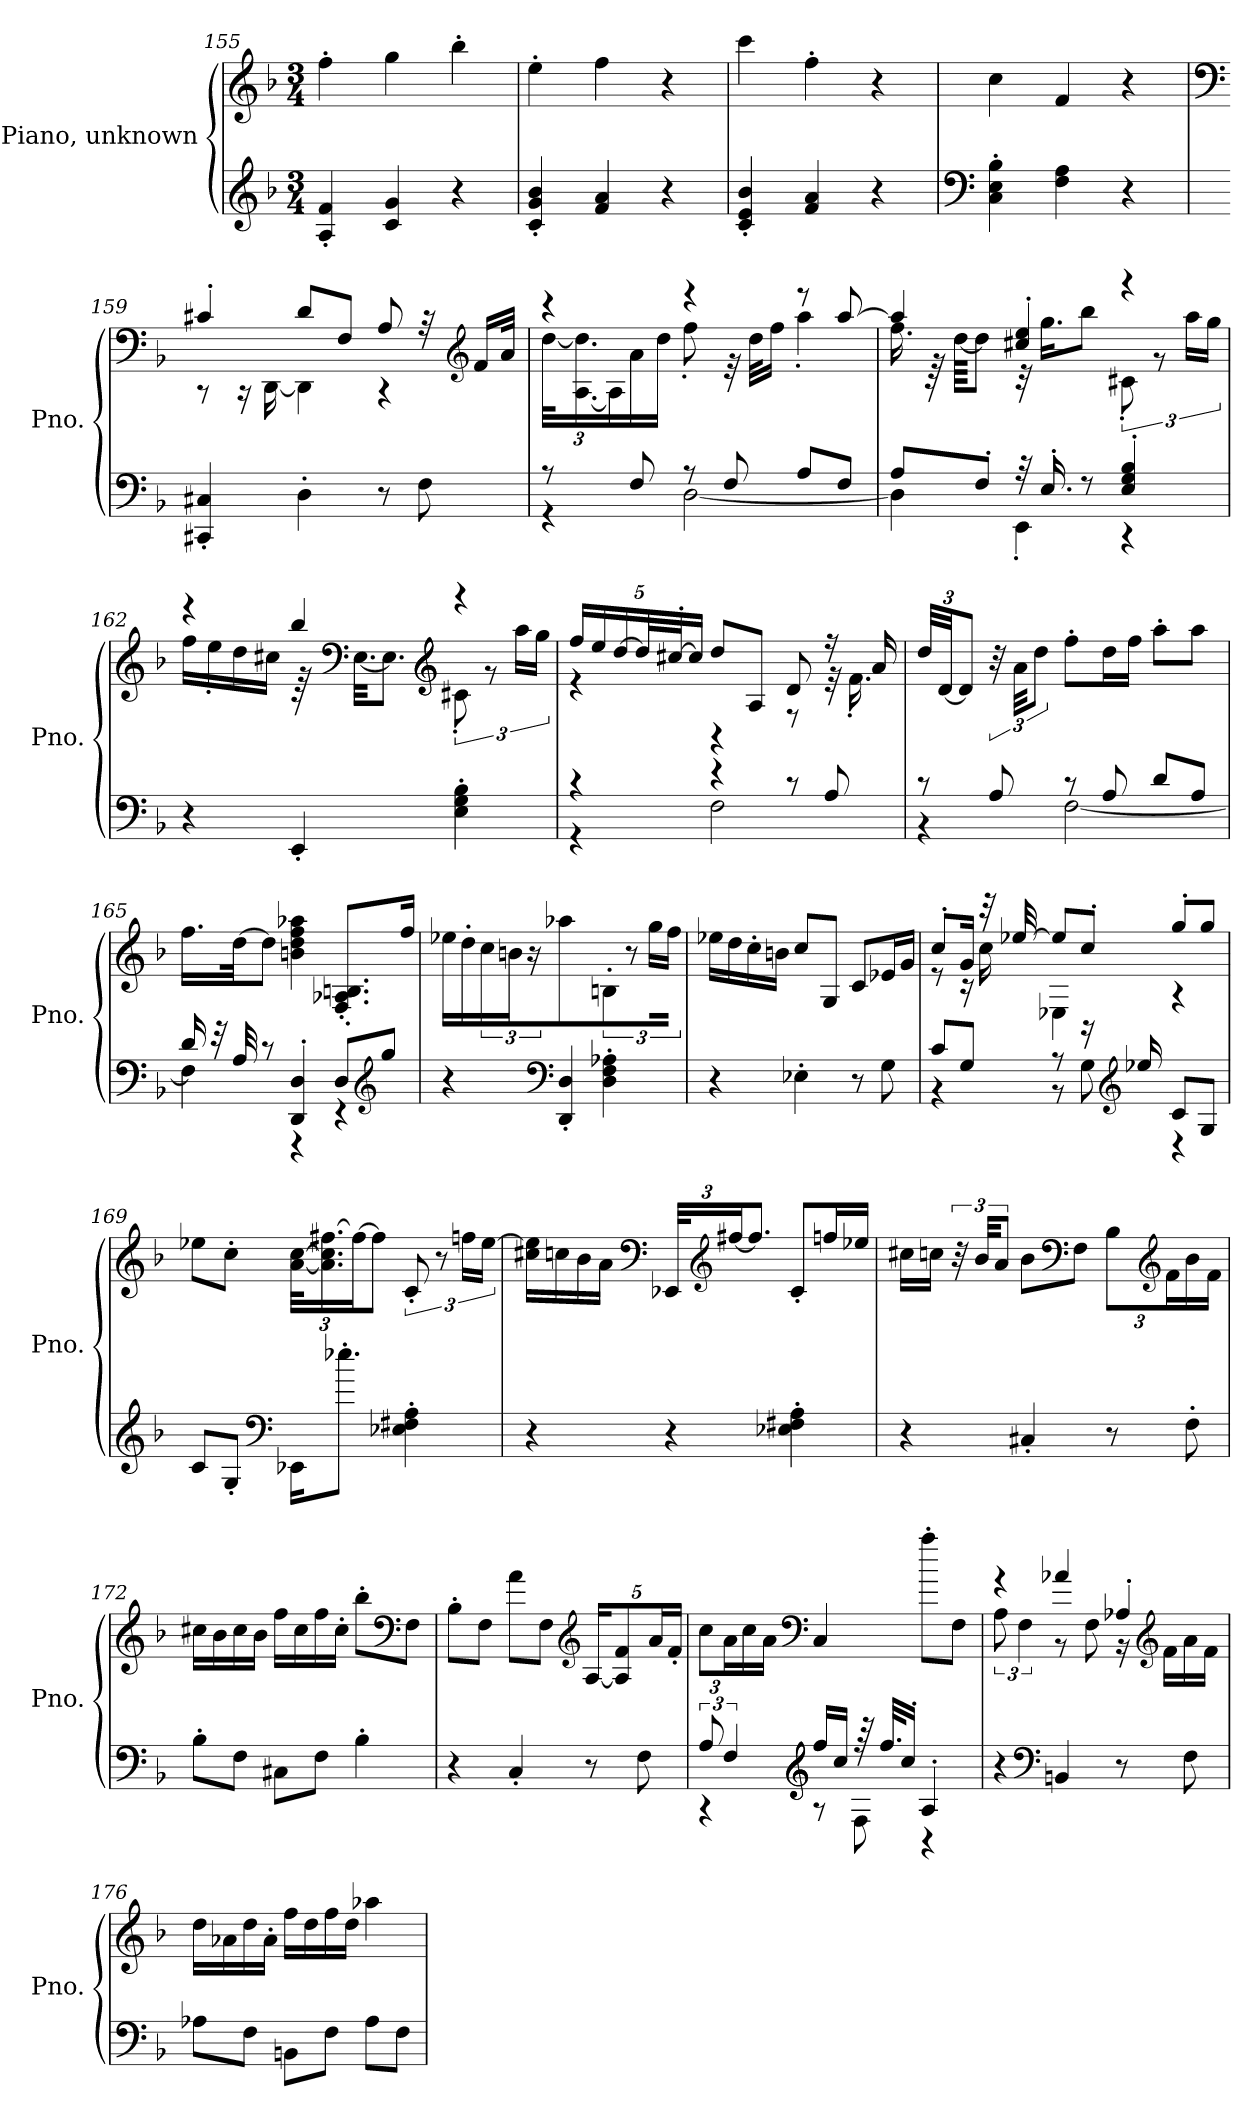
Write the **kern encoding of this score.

**kern	**kern
*part1	*part1
*staff2	*staff1
*I"Piano, unknown	*
*I'Pno.	*
*clefG2	*clefG2
*k[b-]	*k[b-]
*M3/4	*M3/4
=155	=155
4A/' 4f/'	4ff'\
4c/ 4g/	4gg\
4r	4bb-'\
=156	=156
4c/' 4g/' 4b-/'	4ee'\
4f/ 4a/	4ff\
4r	4r
=157	=157
4c/' 4e/' 4b-/'	4ccc\
4f/ 4a/	4ff'\
4r	4r
=158	=158
*clefF4	*
4C\' 4E\' 4B-\'	4cc\
4F\ 4A\	4f/
4r	4r
=159	=159
*	*clefF4
*	*^
4CC#X/' 4C#X/'	4c#X'/	8r
.	.	16r
.	.	[16DD\
4D'\	8d/L	4DD\]
.	8F/J	.
8r	8A/	4r
8F\	32r	.
*	*clefG2	*
.	16f/LL	.
.	32a/JJk	.
!!LO:LB:g=z	!!
=160	=160	=160
*^	*	*
*	*	*	*Xbrackettup
8r	4r	4r	[48dd\KLL
.	.	.	[24.A\ 24.dd\]
.	.	.	24A\]
8F/	.	.	16a\
.	.	.	16dd\JJ
8r	[2D\	4r	8ff'\
8F/	.	.	32r
.	.	.	32dd\KLL
.	.	.	16ff\JJ
8A/L	.	8r	4aa'\
8F/J	.	[8aa/	.
=161	=161	=161	=161
8A/L	4D\]	4aa/]	16.ff\
.	.	.	64r
.	.	.	[64dd\KKKL
8F'/J	.	.	8dd\J]
32r	4EE'\	4cc#X/' 4ee/'	32r
16.E'/	.	.	16.gg\KL
8r	.	.	8bb-\J
*	*	*	*brackettup
4E/' 4G/' 4B-/'	4r	4r	12c#X'\
.	.	.	12r
.	.	.	24aa\LL
.	.	.	24gg\JJ
*v	*v	*	*
!!LO:PB:g=z	!!
=162	=162	=162
4r	4r	16ff\LL
.	.	16ee'\
.	.	16dd\
.	.	16cc#X\JJ
4EE'/	4bb-/	64r
*	*clefF4	*
.	.	[32.E\KKL
.	.	8.E\J]
*	*clefG2	*
4E\' 4G\' 4B-\'	4r	12c#X'\
.	.	12r
.	.	24aa\LL
.	.	24gg\JJ
=163	=163	=163
*^	*	*
*	*	*Xbrackettup	*
4r	4r	20ff/LL	4r
.	.	20ee/	.
.	.	[20dd/	.
.	.	40dd/L]	.
.	.	[40cc#X'/J	.
.	.	20cc#/JJ]	.
4r	2F\	8dd/L	4r
.	.	8A/J	.
8r	.	8d/	8r
8A/	.	16r	32r
.	.	.	16.f'\
.	.	16a/	.
*	*	*v	*v
=164	=164	=164
8r	4r	48dd/LLL
.	.	[48d/JJ
.	.	12d/J]
*	*	*brackettup
8A/	.	48r
.	.	48a\KKL
.	.	12dd\J
8r	[2F\	8ff'\L
8A/	.	16dd\L
.	.	16ff\JJ
8d/L	.	8aa'\L
8A/J	.	8aa\J
!!LO:LB:g=z
=165	=165	=165
16d/	4F\]	16.ff\LL
32r	.	.
32A/	.	[32dd\JK
8r	.	8dd\J]
4DD/' 4D/'	4r	4bn\ 4dd\ 4ff\ 4aa-X\
8D'/L	4r	8.F/' 8.A-X/' 8.Bn/'L
*clefG2	*	*
8gg/J	.	.
.	.	16ff/Jk
*v	*v	*
=166	=166
4r	16ee-X\LL
.	16dd'\
.	24cc\
.	24bn\JJ
.	24r
*clefF4	*
4DD/' 4D/'	4aa-X\
4D\' 4F\' 4A-X\'	12Bn'/
.	12r
.	24gg\LL
.	24ff\JJ
=167	=167
4r	16ee-X\LL
.	16dd\
.	16cc'\
.	16bn\JJ
4E-X'\	8cc/L
.	8G/J
8r	8c/L
8G\	16e-X/L
.	16g/JJ
!!LO:LB:g=z
=168	=168
*^	*^
8c/L	4r	8cc'/L	8r
8G/J	.	16g/Jk	16r
.	.	32r	16cc\
.	.	[32ee-X/	.
8r	8r	8ee-/L]	4E-X\
16r	8G\	8cc'/J	.
*clefG2	*	*	*
16ee-X/	.	.	.
8c/L	4r	8gg'/L	4r
8G/J	.	8gg/J	.
*v	*v	*	*
*	*v	*v
=169	=169
8c/L	8ee-X\L
8G'/J	8cc'\J
*clefF4	*
*	*Xbrackettup
16EE-X\KL	[48a\ [48cc\KLL
.	24.a\] 24.cc\] [24.ff#X\
8.ee-X'\J	.
.	24ff#\J_
.	8ff#\J]
*	*brackettup
4E-X\' 4F#X\' 4A\'	12c'/
.	12r
.	24ffn\LL
.	[24ee-\JJ
!!LO:LB:g=z
=170	=170
4r	16cc#X\ 16ee-\]LL
.	16ccn\
.	16b-\
.	16a\JJ
*	*clefF4
*	*Xbrackettup
4r	48EE-X/KLL
*	*clefG2
.	[24ff#X/J
.	8.ff#/J]
4E-X\' 4F#X\' 4A\'	8c'/L
.	16ffn/L
.	16ee-X/JJ
=171	=171
4r	16cc#X\LL
.	16ccn\JJ
*	*brackettup
.	48r
.	48b-/KKL
.	12a/J
4C#X'/	8b-\L
*	*clefF4
.	8F\J
*	*Xbrackettup
8r	12B-\L
*	*clefG2
.	24f\L
8F'\	16b-\
.	16f\JJ
!!LO:LB:g=z
=172	=172
8B-'\L	16cc#X\LL
.	16b-\
8F\J	16cc#\
.	16b-\JJ
8C#X\L	16ff\LL
.	16cc#\
8F\J	16ff\
.	16cc#'\JJ
4B-'\	8bb-'\L
*	*clefF4
.	8F\J
=173	=173
4r	8B-'\L
.	8F\J
4C'/	8a\L
.	8F\J
*	*clefG2
8r	[20A/KL
.	10A/] 10f/
8F\	.
.	20a/L
.	20f'/JJ
=174	=174
*^	*
12A/	4r	12cc\L
6F/	.	24a\L
.	.	16cc\
.	.	16a\JJ
*clefG2	*	*clefF4
16ff/LL	8r	4C/
16cc/JJ	.	.
64r	8F\	.
32.ff/KLL	.	.
16cc'/JJ	.	.
4A'/	4r	8aa'\L
.	.	8F\J
*v	*v	*
!!LO:LB:g=z
=175	=175
*	*^
*	*	*brackettup
4r	4r	12A\
.	.	6F\
*clefF4	*	*
4BBn/	4a-X/	8r
.	.	8F\
8r	4A-X'/	16r
*	*clefG2	*
.	.	16f\LL
8F\	.	16a-\
.	.	16f\JJ
*	*v	*v
=176	=176
8A-X\L	16dd\LL
.	16a-X\
8F\J	16dd\
.	16a-'\JJ
8BBn\L	16ff\LL
.	16dd\
8F\J	16ff\
.	16dd\JJ
8A-\L	4aa-X\
8F\J	.
=	=
*-	*-
